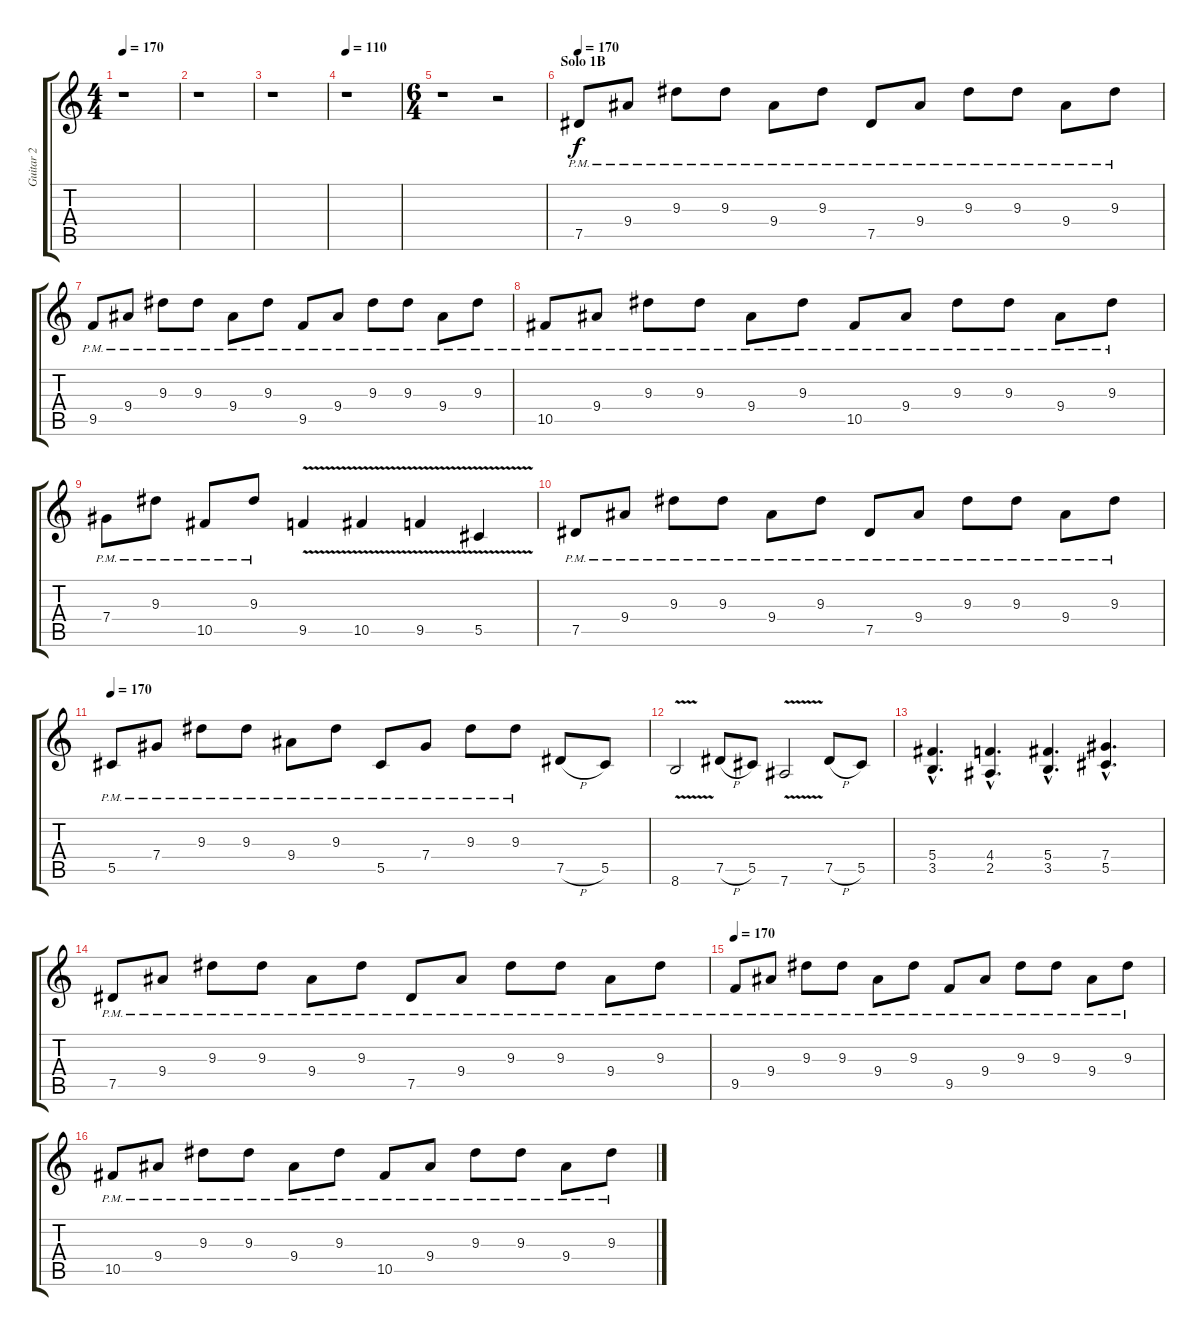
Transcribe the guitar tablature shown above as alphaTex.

\track ("Guitar 2" "Guitar 2") {instrument distortionguitar}
\staff {score tabs}
\tuning (Eb4 Bb3 Gb3 Db3 Ab2 Eb2) {hide}
\ts (4 4)
\tempo 170
\clef g2
\ks c
r.1{dy f} |
r.1 |
r.1 |
\tempo 110
r.1 |
\ts (6 4)
r.1 r.2 |
\section ("" "Solo 1B ")
\tempo 170
7.5{pm}.8{volume 10 instrument distortionguitar} 9.4{pm}.8 9.3{pm}.8 9.3{pm}.8 9.4{pm}.8 9.3{pm}.8 7.5{pm}.8 9.4{pm}.8 9.3{pm}.8 9.3{pm}.8 9.4{pm}.8 9.3{pm}.8 |
9.5{pm}.8 9.4{pm}.8 9.3{pm}.8 9.3{pm}.8 9.4{pm}.8 9.3{pm}.8 9.5{pm}.8 9.4{pm}.8 9.3{pm}.8 9.3{pm}.8 9.4{pm}.8 9.3{pm}.8 |
10.5{pm}.8 9.4{pm}.8 9.3{pm}.8 9.3{pm}.8 9.4{pm}.8 9.3{pm}.8 10.5{pm}.8 9.4{pm}.8 9.3{pm}.8 9.3{pm}.8 9.4{pm}.8 9.3{pm}.8 |
7.4{pm}.8 9.3{pm}.8 10.5{pm}.8 9.3{pm}.8 9.5{v}.4 10.5{v}.4 9.5{v}.4 5.5{v}.4 |
7.5{pm}.8 9.4{pm}.8 9.3{pm}.8 9.3{pm}.8 9.4{pm}.8 9.3{pm}.8 7.5{pm}.8 9.4{pm}.8 9.3{pm}.8 9.3{pm}.8 9.4{pm}.8 9.3{pm}.8 |
\tempo 170
5.5{pm}.8 7.4{pm}.8 9.3{pm}.8 9.3{pm}.8 9.4{pm}.8 9.3{pm}.8 5.5{pm}.8 7.4{pm}.8 9.3{pm}.8 9.3{pm}.8 7.5{h}.8 5.5.8 |
8.6{v}.2 7.5{h}.8 5.5.8 7.6{v}.2 7.5{h}.8 5.5.8 |
(5.4{hac} 3.5{hac}).4{d} (4.4{hac} 2.5{hac}).4{d} (5.4{hac} 3.5{hac}).4{d} (7.4{hac} 5.5{hac}).4{d} |
7.5{pm}.8 9.4{pm}.8 9.3{pm}.8 9.3{pm}.8 9.4{pm}.8 9.3{pm}.8 7.5{pm}.8 9.4{pm}.8 9.3{pm}.8 9.3{pm}.8 9.4{pm}.8 9.3{pm}.8 |
\tempo 170
9.5{pm}.8 9.4{pm}.8 9.3{pm}.8 9.3{pm}.8 9.4{pm}.8 9.3{pm}.8 9.5{pm}.8 9.4{pm}.8 9.3{pm}.8 9.3{pm}.8 9.4{pm}.8 9.3{pm}.8 |
10.5{pm}.8 9.4{pm}.8 9.3{pm}.8 9.3{pm}.8 9.4{pm}.8 9.3{pm}.8 10.5{pm}.8 9.4{pm}.8 9.3{pm}.8 9.3{pm}.8 9.4{pm}.8 9.3{pm}.8
